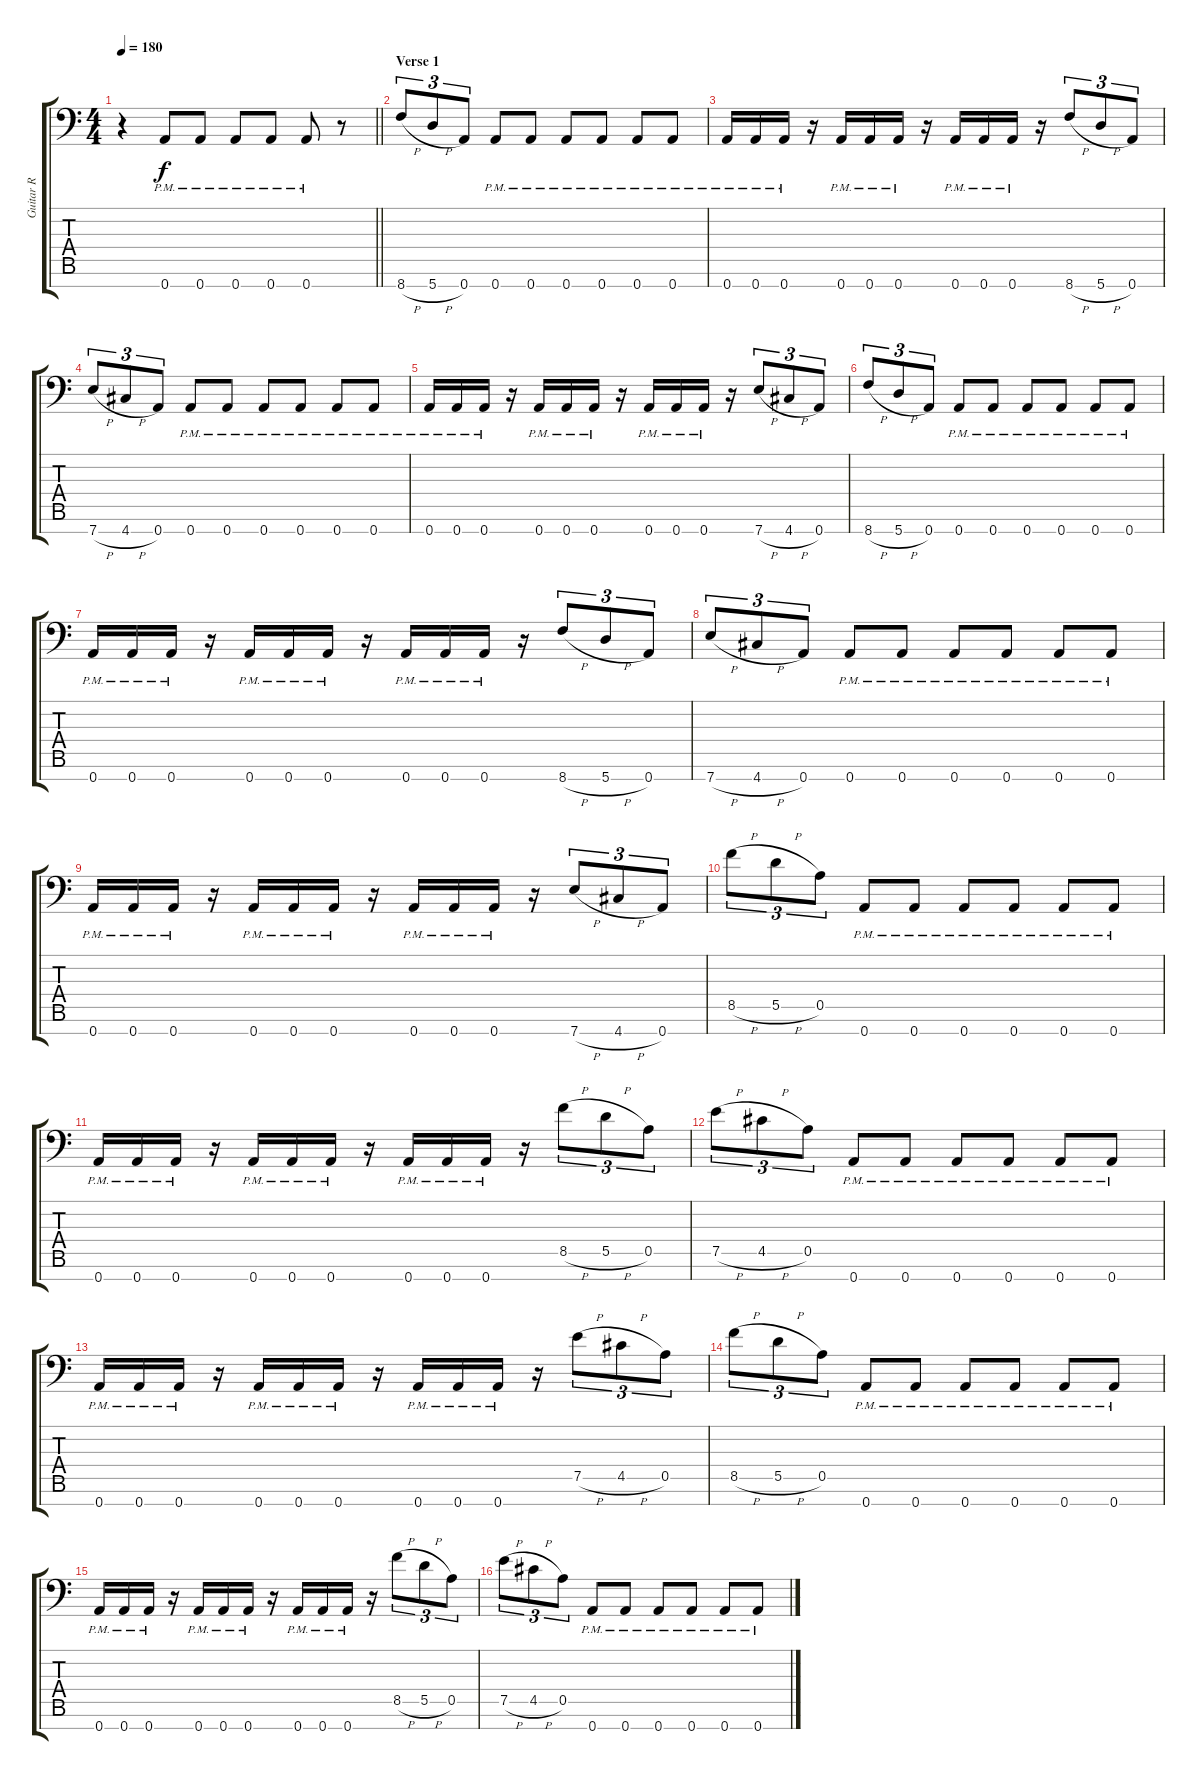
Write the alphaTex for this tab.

\track ("Guitar R" "Guitar R") {instrument overdrivenguitar}
\staff {score tabs}
\tuning (E4 B3 G3 D3 A2 E2 A1) {hide}
\ts (4 4)
\tempo 180
\clef f4
\barLineRight lightlight
\ks c
r.4{dy f} 0.7{pm}.8 0.7{pm}.8 0.7{pm}.8 0.7{pm}.8 0.7{pm}.8 r.8 |
\section ("" "Verse 1")
8.7{h}.8{tu (3 2)} 5.7{h}.8{tu (3 2)} 0.7.8{tu (3 2)} 0.7{pm}.8 0.7{pm}.8 0.7{pm}.8 0.7{pm}.8 0.7{pm}.8 0.7{pm}.8 |
0.7{pm}.16 0.7{pm}.16 0.7{pm}.16 r.16 0.7{pm}.16 0.7{pm}.16 0.7{pm}.16 r.16 0.7{pm}.16 0.7{pm}.16 0.7{pm}.16 r.16 8.7{h}.8{tu (3 2)} 5.7{h}.8{tu (3 2)} 0.7.8{tu (3 2)} |
7.7{h}.8{tu (3 2)} 4.7{h}.8{tu (3 2)} 0.7.8{tu (3 2)} 0.7{pm}.8 0.7{pm}.8 0.7{pm}.8 0.7{pm}.8 0.7{pm}.8 0.7{pm}.8 |
0.7{pm}.16 0.7{pm}.16 0.7{pm}.16 r.16 0.7{pm}.16 0.7{pm}.16 0.7{pm}.16 r.16 0.7{pm}.16 0.7{pm}.16 0.7{pm}.16 r.16 7.7{h}.8{tu (3 2)} 4.7{h}.8{tu (3 2)} 0.7.8{tu (3 2)} |
8.7{h}.8{tu (3 2)} 5.7{h}.8{tu (3 2)} 0.7.8{tu (3 2)} 0.7{pm}.8 0.7{pm}.8 0.7{pm}.8 0.7{pm}.8 0.7{pm}.8 0.7{pm}.8 |
0.7{pm}.16 0.7{pm}.16 0.7{pm}.16 r.16 0.7{pm}.16 0.7{pm}.16 0.7{pm}.16 r.16 0.7{pm}.16 0.7{pm}.16 0.7{pm}.16 r.16 8.7{h}.8{tu (3 2)} 5.7{h}.8{tu (3 2)} 0.7.8{tu (3 2)} |
7.7{h}.8{tu (3 2)} 4.7{h}.8{tu (3 2)} 0.7.8{tu (3 2)} 0.7{pm}.8 0.7{pm}.8 0.7{pm}.8 0.7{pm}.8 0.7{pm}.8 0.7{pm}.8 |
0.7{pm}.16 0.7{pm}.16 0.7{pm}.16 r.16 0.7{pm}.16 0.7{pm}.16 0.7{pm}.16 r.16 0.7{pm}.16 0.7{pm}.16 0.7{pm}.16 r.16 7.7{h}.8{tu (3 2)} 4.7{h}.8{tu (3 2)} 0.7.8{tu (3 2)} |
8.5{h}.8{tu (3 2)} 5.5{h}.8{tu (3 2)} 0.5.8{tu (3 2)} 0.7{pm}.8 0.7{pm}.8 0.7{pm}.8 0.7{pm}.8 0.7{pm}.8 0.7{pm}.8 |
0.7{pm}.16 0.7{pm}.16 0.7{pm}.16 r.16 0.7{pm}.16 0.7{pm}.16 0.7{pm}.16 r.16 0.7{pm}.16 0.7{pm}.16 0.7{pm}.16 r.16 8.5{h}.8{tu (3 2)} 5.5{h}.8{tu (3 2)} 0.5.8{tu (3 2)} |
7.5{h}.8{tu (3 2)} 4.5{h}.8{tu (3 2)} 0.5.8{tu (3 2)} 0.7{pm}.8 0.7{pm}.8 0.7{pm}.8 0.7{pm}.8 0.7{pm}.8 0.7{pm}.8 |
0.7{pm}.16 0.7{pm}.16 0.7{pm}.16 r.16 0.7{pm}.16 0.7{pm}.16 0.7{pm}.16 r.16 0.7{pm}.16 0.7{pm}.16 0.7{pm}.16 r.16 7.5{h}.8{tu (3 2)} 4.5{h}.8{tu (3 2)} 0.5.8{tu (3 2)} |
8.5{h}.8{tu (3 2)} 5.5{h}.8{tu (3 2)} 0.5.8{tu (3 2)} 0.7{pm}.8 0.7{pm}.8 0.7{pm}.8 0.7{pm}.8 0.7{pm}.8 0.7{pm}.8 |
0.7{pm}.16 0.7{pm}.16 0.7{pm}.16 r.16 0.7{pm}.16 0.7{pm}.16 0.7{pm}.16 r.16 0.7{pm}.16 0.7{pm}.16 0.7{pm}.16 r.16 8.5{h}.8{tu (3 2)} 5.5{h}.8{tu (3 2)} 0.5.8{tu (3 2)} |
7.5{h}.8{tu (3 2)} 4.5{h}.8{tu (3 2)} 0.5.8{tu (3 2)} 0.7{pm}.8 0.7{pm}.8 0.7{pm}.8 0.7{pm}.8 0.7{pm}.8 0.7{pm}.8
